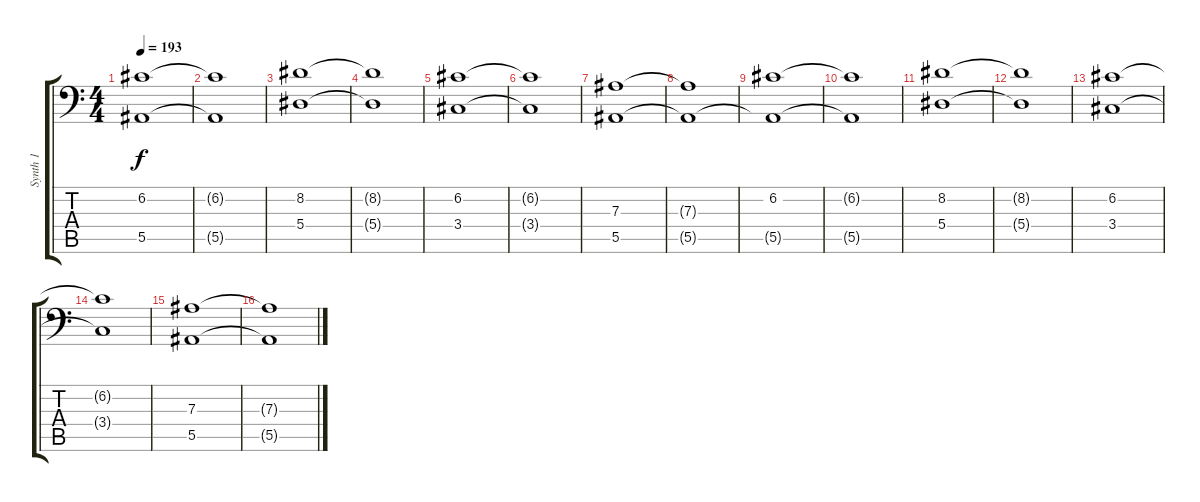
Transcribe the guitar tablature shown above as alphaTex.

\track ("Synth 1" "Synth 1") {instrument pad2warm}
\staff {score tabs}
\tuning (C4 G3 Eb3 Bb2 F2 Bb1) {hide}
\ts (4 4)
\tempo 193
\clef f4
\ks c
(6.2 5.5{t}).1{dy f} |
(6.2{t} 5.5{t}).1 |
(8.2 5.4).1 |
(8.2{t} 5.4{t}).1 |
(6.2 3.4).1 |
(6.2{t} 3.4{t}).1 |
(7.3 5.5).1 |
(7.3{t} 5.5{t}).1 |
(6.2 5.5{t}).1 |
(6.2{t} 5.5{t}).1 |
(8.2 5.4).1 |
(8.2{t} 5.4{t}).1 |
(6.2 3.4).1 |
(6.2{t} 3.4{t}).1 |
(7.3 5.5).1 |
(7.3{t} 5.5{t}).1
